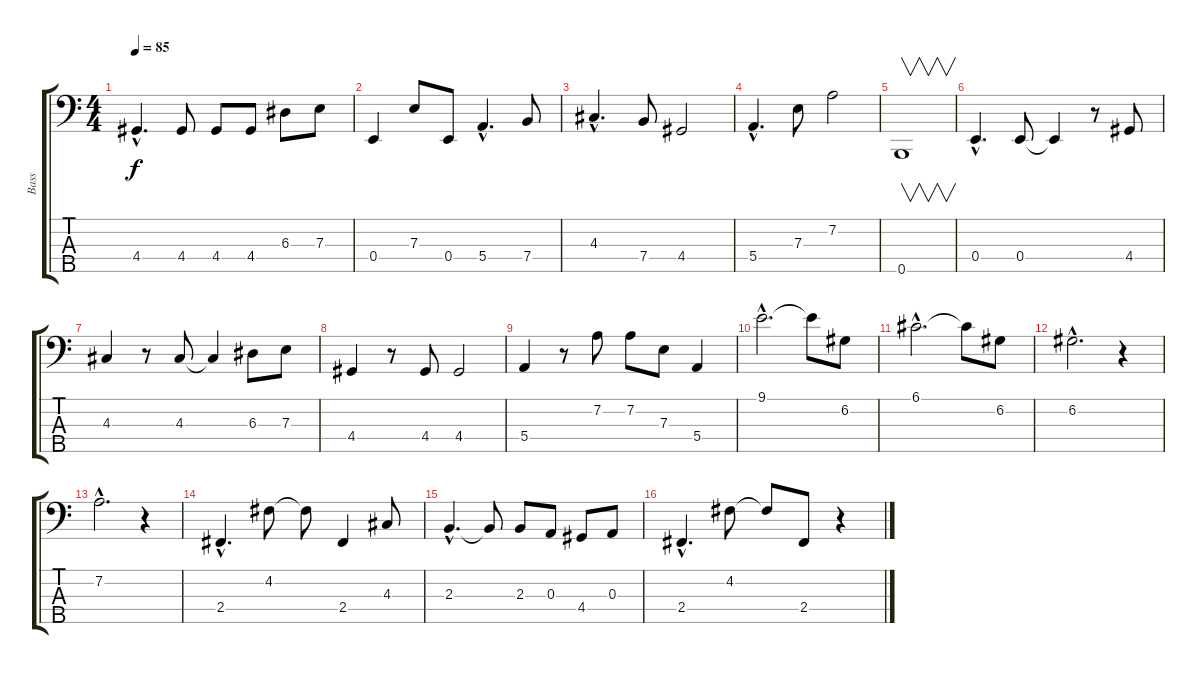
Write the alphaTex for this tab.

\track ("Bass" "Bass") {instrument electricbassfinger}
\staff {score tabs}
\tuning (G2 D2 A1 E1 B0) {hide}
\ts (4 4)
\tempo 85
\clef f4
\ks c
4.4{hac}.4{d dy f} 4.4.8 4.4.8 4.4.8 6.3.8 7.3.8 |
0.4.4 7.3.8 0.4.8 5.4{hac}.4{d} 7.4.8 |
4.3{hac}.4{d} 7.4.8 4.4.2 |
5.4{hac}.4{d} 7.3.8 7.2.2 |
0.5.1{v} |
0.4{hac}.4{d} 0.4.8 0.4{t}.4 r.8 4.4.8 |
4.3.4 r.8 4.3.8 4.3{t}.4 6.3.8 7.3.8 |
4.4.4 r.8 4.4.8 4.4.2 |
5.4.4 r.8 7.2.8 7.2.8 7.3.8 5.4.4 |
9.1{hac}.2{d} 9.1{t}.8 6.2.8 |
6.1{hac}.2{d} 6.1{t}.8 6.2.8 |
6.2{hac}.2{d} r.4 |
7.2{hac}.2{d} r.4 |
2.4{hac}.4{d} 4.2.8 4.2{t}.8 2.4.4 4.3.8 |
2.3{hac}.4{d} 2.3{t}.8 2.3.8 0.3.8 4.4.8 0.3.8 |
2.4{hac}.4{d} 4.2.8 4.2{t}.8 2.4.8 r.4
